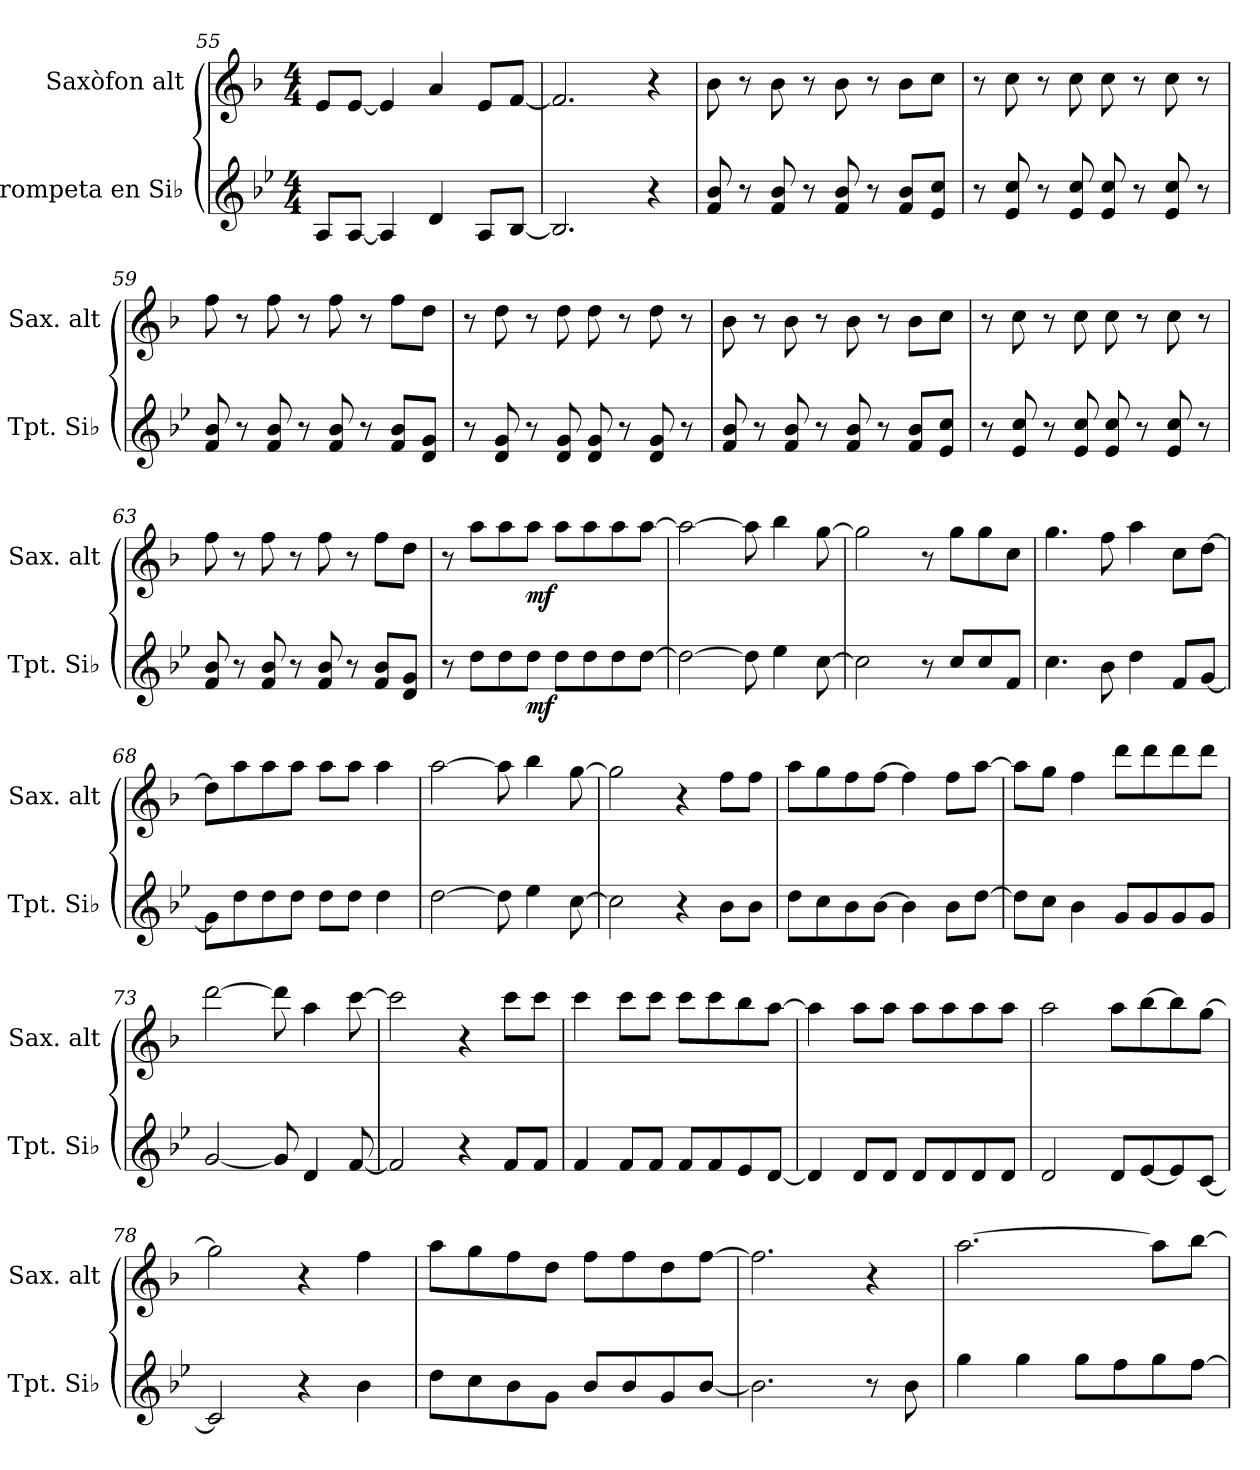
**kern	**dynam	**kern	**dynam
*part2	*part2	*part1	*part1
*staff2	*staff2	*staff1	*staff1
*I"Trompeta en Si♭	*	*I"Saxòfon alt	*
*I'Tpt. Si♭	*	*I'Sax. alt	*
*clefG2	*	*clefG2	*
*ITrd1c2	*	*ITrd5c9	*
*k[b-e-a-d-]	*	*k[b-e-a-d-]	*
*M4/4	*	*M4/4	*
=55	=55	=55	=55
8G/L	.	8G/L	.
[8G/J	.	[8G/J	.
4G/]	.	4G/]	.
4c/	.	4c/	.
8G/L	.	8G/L	.
[8A-/J	.	[8A-/J	.
=56	=56	=56	=56
2.A-/]	.	2.A-/]	.
4r	.	4r	.
=57	=57	=57	=57
8e-/ 8a-/	.	8d-\	.
8r	.	8r	.
8e-/ 8a-/	.	8d-\	.
8r	.	8r	.
8e-/ 8a-/	.	8d-\	.
8r	.	8r	.
8e-/ 8a-/L	.	8d-\L	.
8d-/ 8b-/J	.	8e-\J	.
!!LO:LB:g=z
=58	=58	=58	=58
8r	.	8r	.
8d-/ 8b-/	.	8e-\	.
8r	.	8r	.
8d-/ 8b-/	.	8e-\	.
8d-/ 8b-/	.	8e-\	.
8r	.	8r	.
8d-/ 8b-/	.	8e-\	.
8r	.	8r	.
=59	=59	=59	=59
8e-/ 8a-/	.	8a-\	.
8r	.	8r	.
8e-/ 8a-/	.	8a-\	.
8r	.	8r	.
8e-/ 8a-/	.	8a-\	.
8r	.	8r	.
8e-/ 8a-/L	.	8a-\L	.
8c/ 8f/J	.	8f\J	.
=60	=60	=60	=60
8r	.	8r	.
8c/ 8f/	.	8f\	.
8r	.	8r	.
8c/ 8f/	.	8f\	.
8c/ 8f/	.	8f\	.
8r	.	8r	.
8c/ 8f/	.	8f\	.
8r	.	8r	.
=61	=61	=61	=61
8e-/ 8a-/	.	8d-\	.
8r	.	8r	.
8e-/ 8a-/	.	8d-\	.
8r	.	8r	.
8e-/ 8a-/	.	8d-\	.
8r	.	8r	.
8e-/ 8a-/L	.	8d-\L	.
8d-/ 8b-/J	.	8e-\J	.
!!LO:PB:g=z
=62	=62	=62	=62
8r	.	8r	.
8d-/ 8b-/	.	8e-\	.
8r	.	8r	.
8d-/ 8b-/	.	8e-\	.
8d-/ 8b-/	.	8e-\	.
8r	.	8r	.
8d-/ 8b-/	.	8e-\	.
8r	.	8r	.
=63	=63	=63	=63
8e-/ 8a-/	.	8a-\	.
8r	.	8r	.
8e-/ 8a-/	.	8a-\	.
8r	.	8r	.
8e-/ 8a-/	.	8a-\	.
8r	.	8r	.
8e-/ 8a-/L	.	8a-\L	.
8c/ 8f/J	.	8f\J	.
=64	=64	=64	=64
8r	.	8r	.
8cc\L	.	8cc\L	.
8cc\	.	8cc\	.
!	!LO:DY:b	!	!LO:DY:b
8cc\J	mf	8cc\J	mf
8cc\L	.	8cc\L	.
8cc\	.	8cc\	.
8cc\	.	8cc\	.
[8cc\J	.	[8cc\J	.
=65	=65	=65	=65
2cc\_	.	2cc\_	.
8cc\]	.	8cc\]	.
4dd-\	.	4dd-\	.
[8b-\	.	[8b-\	.
=66	=66	=66	=66
2b-\]	.	2b-\]	.
8r	.	8r	.
8b-/L	.	8b-\L	.
8b-/	.	8b-\	.
8e-/J	.	8e-\J	.
!!LO:LB:g=z
=67	=67	=67	=67
4.b-\	.	4.b-\	.
8a-\	.	8a-\	.
4cc\	.	4cc\	.
8e-/L	.	8e-\L	.
[8f/J	.	[8f\J	.
=68	=68	=68	=68
8f\L]	.	8f\L]	.
8cc\	.	8cc\	.
8cc\	.	8cc\	.
8cc\J	.	8cc\J	.
8cc\L	.	8cc\L	.
8cc\J	.	8cc\J	.
4cc\	.	4cc\	.
=69	=69	=69	=69
[2cc\	.	[2cc\	.
8cc\]	.	8cc\]	.
4dd-\	.	4dd-\	.
[8b-\	.	[8b-\	.
=70	=70	=70	=70
2b-\]	.	2b-\]	.
4r	.	4r	.
8a-\L	.	8a-\L	.
8a-\J	.	8a-\J	.
=71	=71	=71	=71
8cc\L	.	8cc\L	.
8b-\	.	8b-\	.
8a-\	.	8a-\	.
[8a-\J	.	[8a-\J	.
4a-\]	.	4a-\]	.
8a-\L	.	8a-\L	.
[8cc\J	.	[8cc\J	.
=72	=72	=72	=72
8cc\L]	.	8cc\L]	.
8b-\J	.	8b-\J	.
4a-\	.	4a-\	.
8f/L	.	8ff\L	.
8f/	.	8ff\	.
8f/	.	8ff\	.
8f/J	.	8ff\J	.
!!LO:LB:g=z
=73	=73	=73	=73
[2f/	.	[2ff\	.
8f/]	.	8ff\]	.
4c/	.	4cc\	.
[8e-/	.	[8ee-\	.
=74	=74	=74	=74
2e-/]	.	2ee-\]	.
4r	.	4r	.
8e-/L	.	8ee-\L	.
8e-/J	.	8ee-\J	.
=75	=75	=75	=75
4e-/	.	4ee-\	.
8e-/L	.	8ee-\L	.
8e-/J	.	8ee-\J	.
8e-/L	.	8ee-\L	.
8e-/	.	8ee-\	.
8d-/	.	8dd-\	.
[8c/J	.	[8cc\J	.
=76	=76	=76	=76
4c/]	.	4cc\]	.
8c/L	.	8cc\L	.
8c/J	.	8cc\J	.
8c/L	.	8cc\L	.
8c/	.	8cc\	.
8c/	.	8cc\	.
8c/J	.	8cc\J	.
=77	=77	=77	=77
2c/	.	2cc\	.
8c/L	.	8cc\L	.
[8d-/	.	[8dd-\	.
8d-/]	.	8dd-\]	.
[8B-/J	.	[8b-\J	.
=78	=78	=78	=78
2B-/]	.	2b-\]	.
4r	.	4r	.
4a-\	.	4a-\	.
!!LO:LB:g=z
=79	=79	=79	=79
8cc\L	.	8cc\L	.
8b-\	.	8b-\	.
8a-\	.	8a-\	.
8f\J	.	8f\J	.
8a-/L	.	8a-\L	.
8a-/	.	8a-\	.
8f/	.	8f\	.
[8a-/J	.	[8a-\J	.
=80	=80	=80	=80
2.a-\]	.	2.a-\]	.
8r	.	4r	.
8a-\	.	.	.
=81	=81	=81	=81
4ff\	.	[2.cc\	.
4ff\	.	.	.
8ff\L	.	.	.
8ee-\	.	.	.
8ff\	.	8cc\L]	.
[8ee-\J	.	[8dd-\J	.
=	=	=	=
*-	*-	*-	*-
